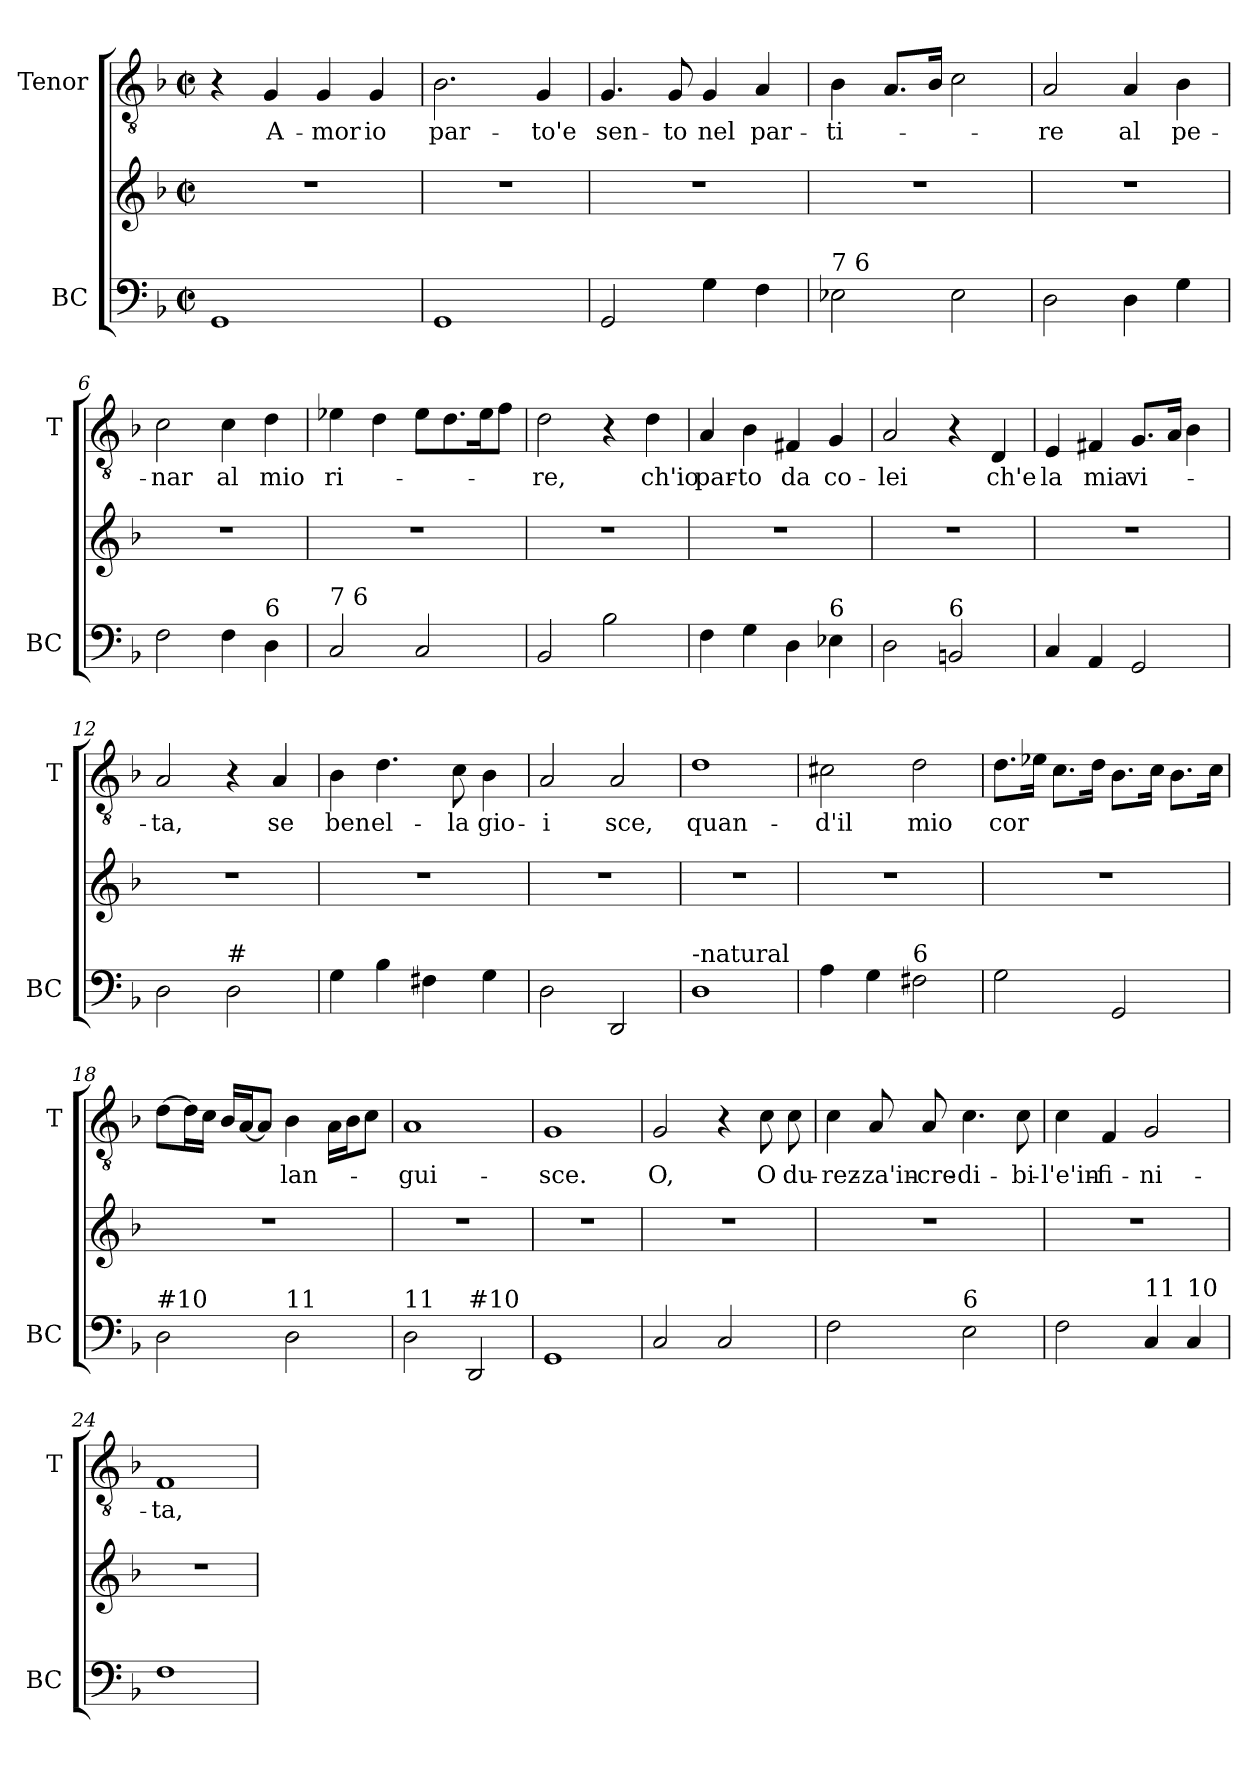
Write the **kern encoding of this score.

**kern	**kern	**kern	**text
*part2	*part2	*part1	*part1
*staff3	*staff2	*staff1	*staff1
*I"BC	*	*I"Tenor	*
*I'BC	*	*I'T	*
*clefF4	*clefG2	*clefGv2	*
*k[b-]	*k[b-]	*k[b-]	*
*F:	*F:	*F:	*
*M2/2	*M2/2	*M2/2	*
*met(c|)	*met(c|)	*met(c|)	*
=1	=1	=1	=1
1GG	1r	4r	.
!	!	!	!LO:LY:b
.	.	4G/	A-
!	!	!	!LO:LY:b
.	.	4G/	-mor
!	!	!	!LO:LY:b
.	.	4G/	io
=2	=2	=2	=2
!	!	!	!LO:LY:b
1GG	1r	2.B-\	par-
!	!	!	!LO:LY:b
.	.	4G/	-to'e
=3	=3	=3	=3
!	!	!	!LO:LY:b
2GG/	1r	4.G/	sen-
!	!	!	!LO:LY:b
.	.	8G/	-to
!	!	!	!LO:LY:b
4G\	.	4G/	nel
!	!	!	!LO:LY:b
4F\	.	4A/	par-
=4	=4	=4	=4
!LO:TX:a:t=7              6	!	!	!
!	!	!	!LO:LY:b
2E-X\	1r	4B-\	-ti-
.	.	8.A/L	.
.	.	16B-/Jk	.
2E-\	.	2c\	.
=5	=5	=5	=5
!	!	!	!LO:LY:b
2D\	1r	2A/	-re
!	!	!	!LO:LY:b
4D\	.	4A/	al
!	!	!	!LO:LY:b
4G\	.	4B-\	pe-
!!LO:LB:g=z
=6	=6	=6	=6
!	!	!	!LO:LY:b
2F\	1r	2c\	-nar
!	!	!	!LO:LY:b
4F\	.	4c\	al
!LO:TX:a:t=6	!	!	!
!	!	!	!LO:LY:b
4D\	.	4d\	mio
=7	=7	=7	=7
!LO:TX:a:t=7             6	!	!	!
!	!	!	!LO:LY:b
2C/	1r	4e-X\	ri-
.	.	4d\	.
2C/	.	8e-\L	.
.	.	8.d\	.
.	.	16e-\k	.
.	.	8f\J	.
=8	=8	=8	=8
!	!	!	!LO:LY:b
2BB-/	1r	2d\	-re,
2B-\	.	4r	.
!	!	!	!LO:LY:b
.	.	4d\	ch'io
=9	=9	=9	=9
!	!	!	!LO:LY:b
4F\	1r	4A/	par-
!	!	!	!LO:LY:b
4G\	.	4B-\	-to
!	!	!	!LO:LY:b
4D\	.	4F#X/	da
!LO:TX:a:t=6	!	!	!
!	!	!	!LO:LY:b
4E-X\	.	4G/	co-
=10	=10	=10	=10
!	!	!	!LO:LY:b
2D\	1r	2A/	-lei
!LO:TX:a:t=6	!	!	!
2BBn/	.	4r	.
!	!	!	!LO:LY:b
.	.	4D/	ch'e
!!LO:LB:g=z
=11	=11	=11	=11
!	!	!	!LO:LY:b
4C/	1r	4E/	la
!	!	!	!LO:LY:b
4AA/	.	4F#X/	mia
!	!	!	!LO:LY:b
2GG/	.	8.G/L	vi-
.	.	16A/Jk	.
.	.	4B-\	.
=12	=12	=12	=12
!	!	!	!LO:LY:b
2D\	1r	2A/	-ta,
!LO:TX:a:t=#	!	!	!
2D\	.	4r	.
!	!	!	!LO:LY:b
.	.	4A/	se
=13	=13	=13	=13
!	!	!	!LO:LY:b
4G\	1r	4B-\	ben
!	!	!	!LO:LY:b
4B-\	.	4.d\	el-
4F#X\	.	.	.
!	!	!	!LO:LY:b
.	.	8c\	-la
!	!	!	!LO:LY:b
4G\	.	4B-\	gio-
=14	=14	=14	=14
!	!	!	!LO:LY:b
2D\	1r	2A/	-i
!	!	!	!LO:LY:b
2DD/	.	2A/	sce,
=15	=15	=15	=15
!LO:TX:a:t=-natural	!	!	!
!	!	!	!LO:LY:b
1D	1r	1d	quan-
=16	=16	=16	=16
!	!	!	!LO:LY:b
4A\	1r	2c#X\	-d'il
4G\	.	.	.
!LO:TX:a:t=6	!	!	!
!	!	!	!LO:LY:b
2F#X\	.	2d\	mio
!!LO:PB:g=z
=17	=17	=17	=17
!	!	!	!LO:LY:b
2G\	1r	8.d\L	cor
.	.	16e-X\Jk	.
.	.	8.c\L	.
.	.	16d\Jk	.
2GG/	.	8.B-\L	.
.	.	16c\Jk	.
.	.	8.B-\L	.
.	.	16c\Jk	.
=18	=18	=18	=18
!LO:TX:a:t=#10	!	!	!
2D\	1r	[8d\L	.
.	.	16d\L]	.
.	.	16c\JJ	.
.	.	16B-/LL	.
.	.	[16A/J	.
.	.	8A/J]	.
!LO:TX:a:t=11	!	!	!
!	!	!	!LO:LY:b
2D\	.	4B-\	lan-
.	.	16A\LL	.
.	.	16B-\J	.
.	.	8c\J	.
=19	=19	=19	=19
!LO:TX:a:t=11	!	!	!
!	!	!	!LO:LY:b
2D\	1r	1A	-gui-
!LO:TX:a:t=#10	!	!	!
2DD/	.	.	.
=20	=20	=20	=20
!	!	!	!LO:LY:b
1GG	1r	1G	-sce.
=21	=21	=21	=21
!	!	!	!LO:LY:b
2C/	1r	2G/	O,
2C/	.	4r	.
!	!	!	!LO:LY:b
.	.	8c\	O
!	!	!	!LO:LY:b
.	.	8c\	du-
!!LO:LB:g=z
=22	=22	=22	=22
!	!	!	!LO:LY:b
2F\	1r	4c\	-rez-
!	!	!	!LO:LY:b
.	.	8A/	-za'in-
!	!	!	!LO:LY:b
.	.	8A/	-cre-
!LO:TX:a:t=6	!	!	!
!	!	!	!LO:LY:b
2E\	.	4.c\	-di-
!	!	!	!LO:LY:b
.	.	8c\	-bi-
=23	=23	=23	=23
!	!	!	!LO:LY:b
2F\	1r	4c\	-l'e'in-
!	!	!	!LO:LY:b
.	.	4F/	-fi-
!LO:TX:a:t=11	!	!	!
!	!	!	!LO:LY:b
4C/	.	2G/	-ni-
!LO:TX:a:t=10	!	!	!
4C/	.	.	.
=24	=24	=24	=24
!	!	!	!LO:LY:b
1F	1r	1F	-ta,
=	=	=	=
*-	*-	*-	*-
